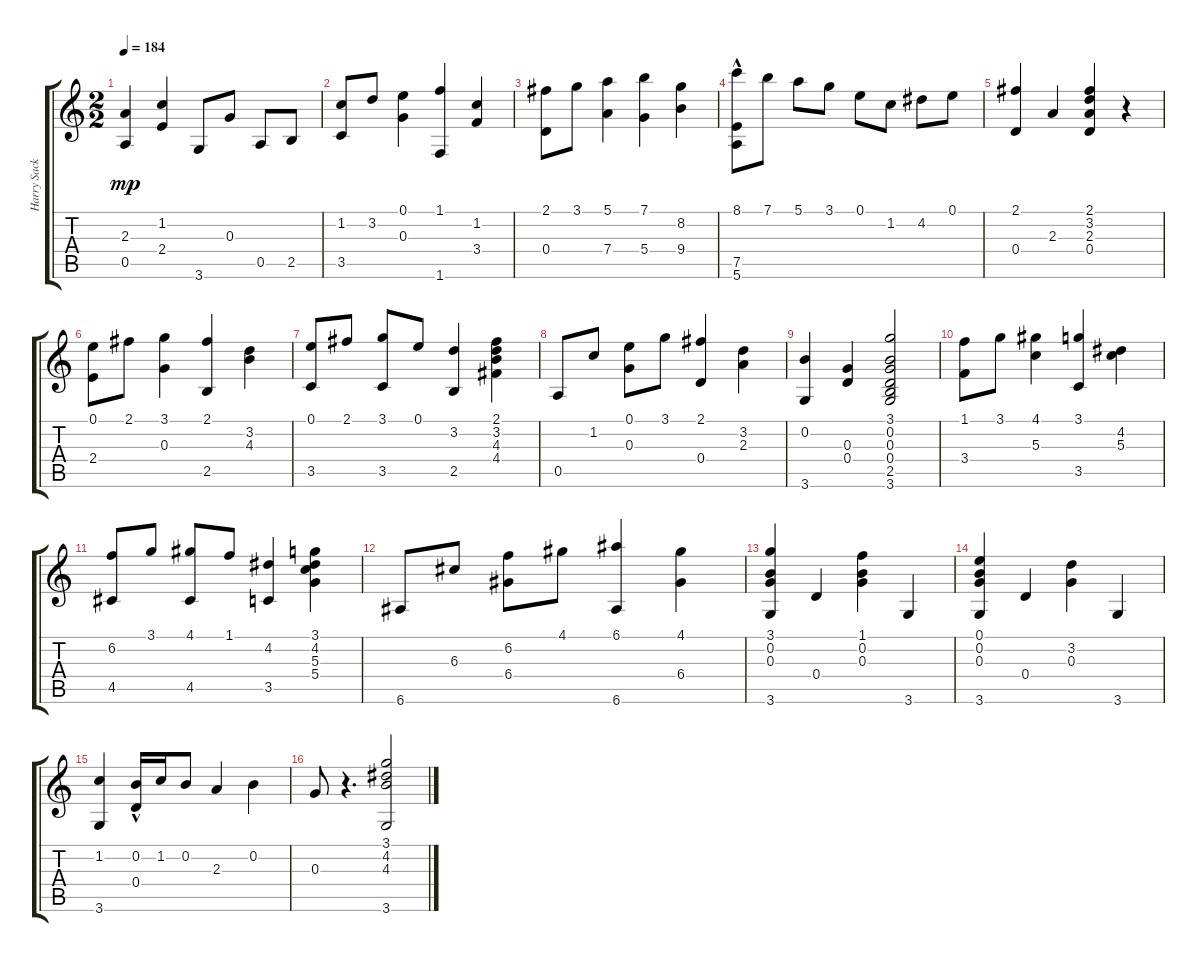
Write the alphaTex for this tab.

\track ("Harry Sacksioni" "Harry Sack") {instrument acousticguitarnylon}
\staff {score tabs}
\tuning (E4 B3 G3 D3 A2 E2) {hide}
\ts (2 2)
\tempo 184
\clef g2
\ks c
(2.3 0.5).4{dy mp} (1.2 2.4).4 3.6.8 0.3.8 0.5.8 2.5.8 |
(1.2 3.5).8 3.2.8 (0.1 0.3).4 (1.1 1.6).4 (1.2 3.4).4 |
(2.1 0.4).8 3.1.8 (5.1 7.4).4 (7.1 5.4).4 (8.2 9.4).4 |
(8.1 7.5{hac} 5.6{hac}).8 7.1.8 5.1.8 3.1.8 0.1.8 1.2.8 4.2.8 0.1.8 |
(2.1 0.4).4 2.3.4 (2.1 3.2 2.3 0.4).4 r.4 |
(0.1 2.4).8 2.1.8 (3.1 0.3).4 (2.1 2.5).4 (3.2 4.3).4 |
(0.1 3.5).8 2.1.8 (3.1 3.5).8 0.1.8 (3.2 2.5).4 (2.1 3.2 4.3 4.4).4 |
0.5.8 1.2.8 (0.1 0.3).8 3.1.8 (2.1 0.4).4 (3.2 2.3).4 |
(0.2 3.6).4 (0.3 0.4).4 (3.1 0.2 0.3 0.4 2.5 3.6).2 |
(1.1 3.4).8 3.1.8 (4.1 5.3).4 (3.1 3.5).4 (4.2 5.3).4 |
(6.2 4.5).8 3.1.8 (4.1 4.5).8 1.1.8 (4.2 3.5).4 (3.1 4.2 5.3 5.4).4 |
6.6.8 6.3.8 (6.2 6.4).8 4.1.8 (6.1 6.6).4 (4.1 6.4).4 |
(3.1 0.2 0.3 3.6).4 0.4.4 (1.1 0.2 0.3).4 3.6.4 |
(0.1 0.2 0.3 3.6).4 0.4.4 (3.2 0.3).4 3.6.4 |
(1.2 3.6).4 (0.2 0.4{hac}).16 1.2.16 0.2.8 2.3.4 0.2.4 |
0.3.8 r.4{d} (3.1 4.2 4.3 3.6).2
